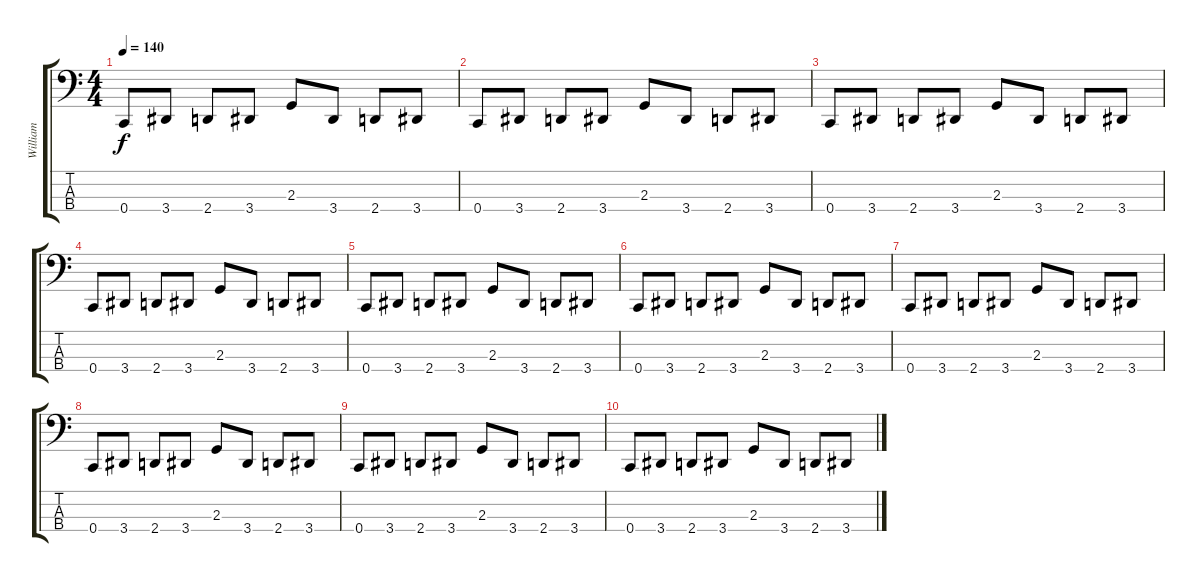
\track ("William" "William") {instrument electricbassfinger}
\staff {score tabs}
\tuning (Eb2 Bb1 F1 C1) {hide}
\ts (4 4)
\tempo 140
\clef f4
\ks c
0.4.8{dy f} 3.4.8 2.4.8 3.4.8 2.3.8 3.4.8 2.4.8 3.4.8 |
0.4.8 3.4.8 2.4.8 3.4.8 2.3.8 3.4.8 2.4.8 3.4.8 |
0.4.8 3.4.8 2.4.8 3.4.8 2.3.8 3.4.8 2.4.8 3.4.8 |
0.4.8 3.4.8 2.4.8 3.4.8 2.3.8 3.4.8 2.4.8 3.4.8 |
0.4.8 3.4.8 2.4.8 3.4.8 2.3.8 3.4.8 2.4.8 3.4.8 |
0.4.8 3.4.8 2.4.8 3.4.8 2.3.8 3.4.8 2.4.8 3.4.8 |
0.4.8 3.4.8 2.4.8 3.4.8 2.3.8 3.4.8 2.4.8 3.4.8 |
0.4.8 3.4.8 2.4.8 3.4.8 2.3.8 3.4.8 2.4.8 3.4.8 |
0.4.8 3.4.8 2.4.8 3.4.8 2.3.8 3.4.8 2.4.8 3.4.8 |
0.4.8 3.4.8 2.4.8 3.4.8 2.3.8 3.4.8 2.4.8 3.4.8
